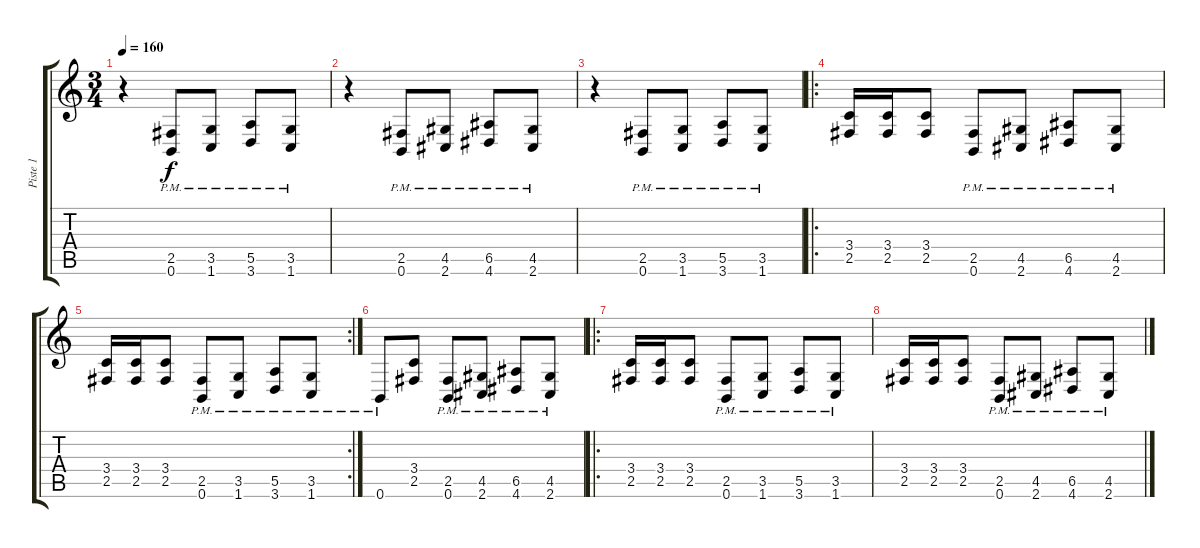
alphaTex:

\track ("Piste 1" "Piste 1") {instrument distortionguitar}
\staff {score tabs}
\tuning (B3 Gb3 D3 A2 E2 B1) {hide}
\ts (3 4)
\tempo 160
\clef g2
\ks c
r.4{dy f} (2.5{pm} 0.6{pm}).8 (3.5{pm} 1.6{pm}).8 (5.5{pm} 3.6{pm}).8 (3.5{pm} 1.6{pm}).8 |
r.4 (2.5{pm} 0.6{pm}).8 (4.5{pm} 2.6{pm}).8 (6.5{pm} 4.6{pm}).8 (4.5{pm} 2.6{pm}).8 |
r.4 (2.5{pm} 0.6{pm}).8 (3.5{pm} 1.6{pm}).8 (5.5{pm} 3.6{pm}).8 (3.5{pm} 1.6{pm}).8 |
\ro
(3.4 2.5).16 (3.4 2.5).16 (3.4 2.5).8 (2.5{pm} 0.6{pm}).8 (4.5{pm} 2.6{pm}).8 (6.5{pm} 4.6{pm}).8 (4.5{pm} 2.6{pm}).8 |
\rc 2
(3.4 2.5).16 (3.4 2.5).16 (3.4 2.5).8 (2.5{pm} 0.6{pm}).8 (3.5{pm} 1.6{pm}).8 (5.5{pm} 3.6{pm}).8 (3.5{pm} 1.6{pm}).8 |
0.6{pm}.8 (3.4 2.5).8 (2.5{pm} 0.6{pm}).8 (4.5{pm} 2.6{pm}).8 (6.5{pm} 4.6{pm}).8 (4.5{pm} 2.6{pm}).8 |
\ro
(3.4 2.5).16 (3.4 2.5).16 (3.4 2.5).8 (2.5{pm} 0.6{pm}).8 (3.5{pm} 1.6{pm}).8 (5.5{pm} 3.6{pm}).8 (3.5{pm} 1.6{pm}).8 |
(3.4 2.5).16 (3.4 2.5).16 (3.4 2.5).8 (2.5{pm} 0.6{pm}).8 (4.5{pm} 2.6{pm}).8 (6.5{pm} 4.6{pm}).8 (4.5{pm} 2.6{pm}).8
